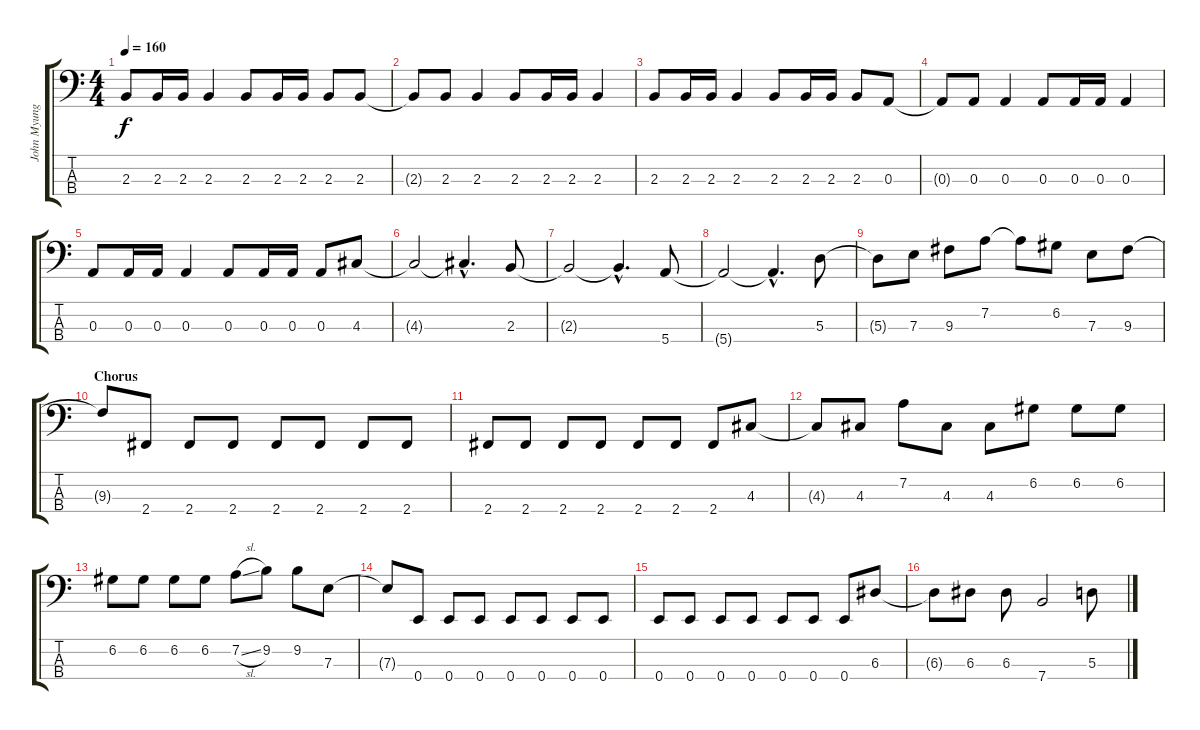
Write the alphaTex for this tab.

\track ("John Myung Bass Guitar" "John Myung") {instrument electricbassfinger}
\staff {score tabs}
\tuning (G2 D2 A1 E1) {hide}
\ts (4 4)
\tempo 160
\clef f4
\ks c
2.3.8{dy f} 2.3.16 2.3.16 2.3.4 2.3.8 2.3.16 2.3.16 2.3.8 2.3.8 |
2.3{t}.8 2.3.8 2.3.4 2.3.8 2.3.16 2.3.16 2.3.4 |
2.3.8 2.3.16 2.3.16 2.3.4 2.3.8 2.3.16 2.3.16 2.3.8 0.3.8 |
0.3{t}.8 0.3.8 0.3.4 0.3.8 0.3.16 0.3.16 0.3.4 |
0.3.8 0.3.16 0.3.16 0.3.4 0.3.8 0.3.16 0.3.16 0.3.8 4.3.8 |
4.3{t}.2 4.3{hac t}.4{d} 2.3.8 |
2.3{t}.2 2.3{hac t}.4{d} 5.4.8 |
5.4{t}.2 5.4{hac t}.4{d} 5.3.8 |
5.3{t}.8 7.3.8 9.3.8 7.2.8 7.2{t}.8 6.2.8 7.3.8 9.3.8 |
\section ("" "Chorus")
9.3{t}.8 2.4.8 2.4.8 2.4.8 2.4.8 2.4.8 2.4.8 2.4.8 |
2.4.8 2.4.8 2.4.8 2.4.8 2.4.8 2.4.8 2.4.8 4.3.8 |
4.3{t}.8 4.3.8 7.2.8 4.3.8 4.3.8 6.2.8 6.2.8 6.2.8 |
6.2.8 6.2.8 6.2.8 6.2.8 7.2{sl}.8 9.2.8 9.2.8 7.3.8 |
7.3{t}.8 0.4.8 0.4.8 0.4.8 0.4.8 0.4.8 0.4.8 0.4.8 |
0.4.8 0.4.8 0.4.8 0.4.8 0.4.8 0.4.8 0.4.8 6.3.8 |
6.3{t}.8 6.3.8 6.3.8 7.4.2 5.3.8
